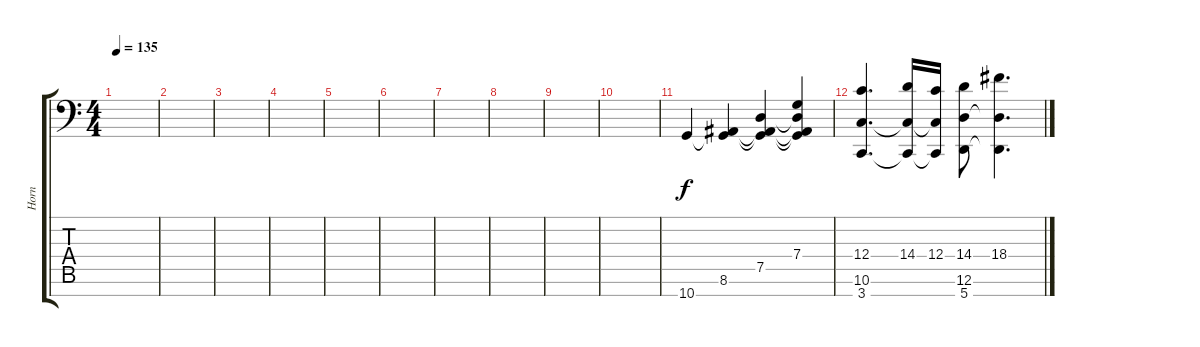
\track ("Horn" "Horn") {instrument frenchhorn}
\staff {score tabs}
\tuning (D4 A3 F3 C3 G2 D2 A1) {hide}
\ts (4 4)
\tempo 135
\clef f4
\ks c
|
|
|
|
|
|
|
|
|
|
10.7.4 (8.6 10.7{t}).4 (7.5 8.6{t} 10.7{t}).4 (7.4 7.5{t} 8.6{t} 10.7{t}).4 |
(12.4 10.6 3.7).4{d} (14.4 10.6{t} 3.7{t}).16 (12.4 10.6{t} 3.7{t}).16 (14.4 12.6 5.7).8 (18.4 12.6{t} 5.7{t}).4{d}
